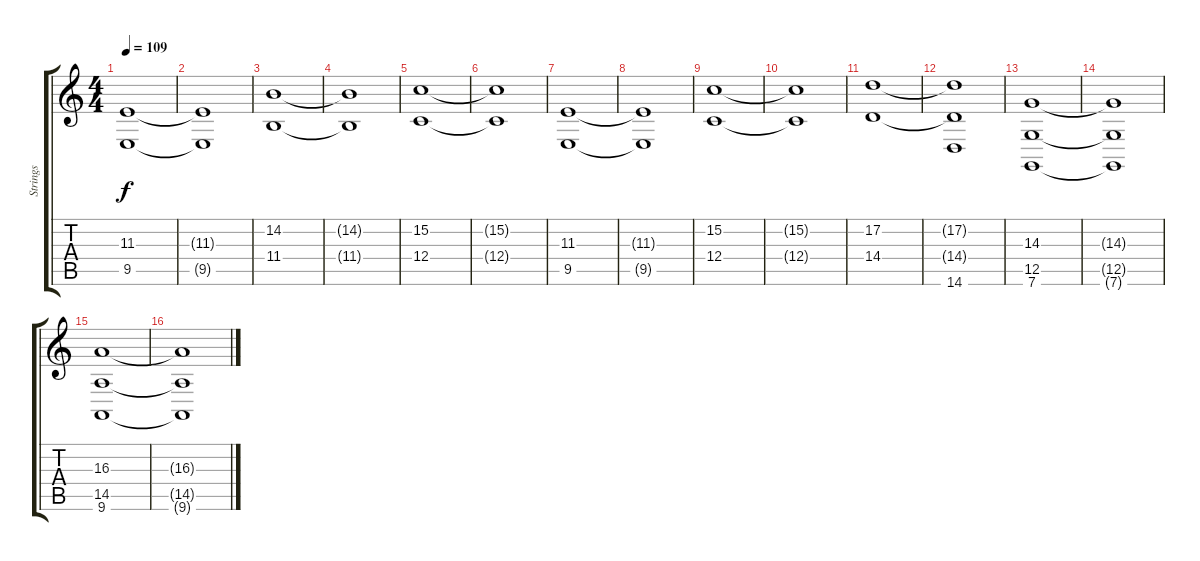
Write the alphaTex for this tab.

\track ("Strings" "Strings") {instrument synthstrings2}
\staff {score tabs}
\tuning (D4 A3 F3 C3 G2 C2) {hide}
\ts (4 4)
\tempo 109
\clef g2
\ks c
(11.3 9.5).1{dy f} |
(11.3{t} 9.5{t}).1 |
(14.2 11.4).1 |
(14.2{t} 11.4{t}).1 |
(15.2 12.4).1 |
(15.2{t} 12.4{t}).1 |
(11.3 9.5).1 |
(11.3{t} 9.5{t}).1 |
(15.2 12.4).1 |
(15.2{t} 12.4{t}).1 |
(17.2 14.4).1 |
(17.2{t} 14.4{t} 14.6).1 |
(14.3 12.5 7.6).1 |
(14.3{t} 12.5{t} 7.6{t}).1 |
(16.3 14.5 9.6).1 |
(16.3{t} 14.5{t} 9.6{t}).1
